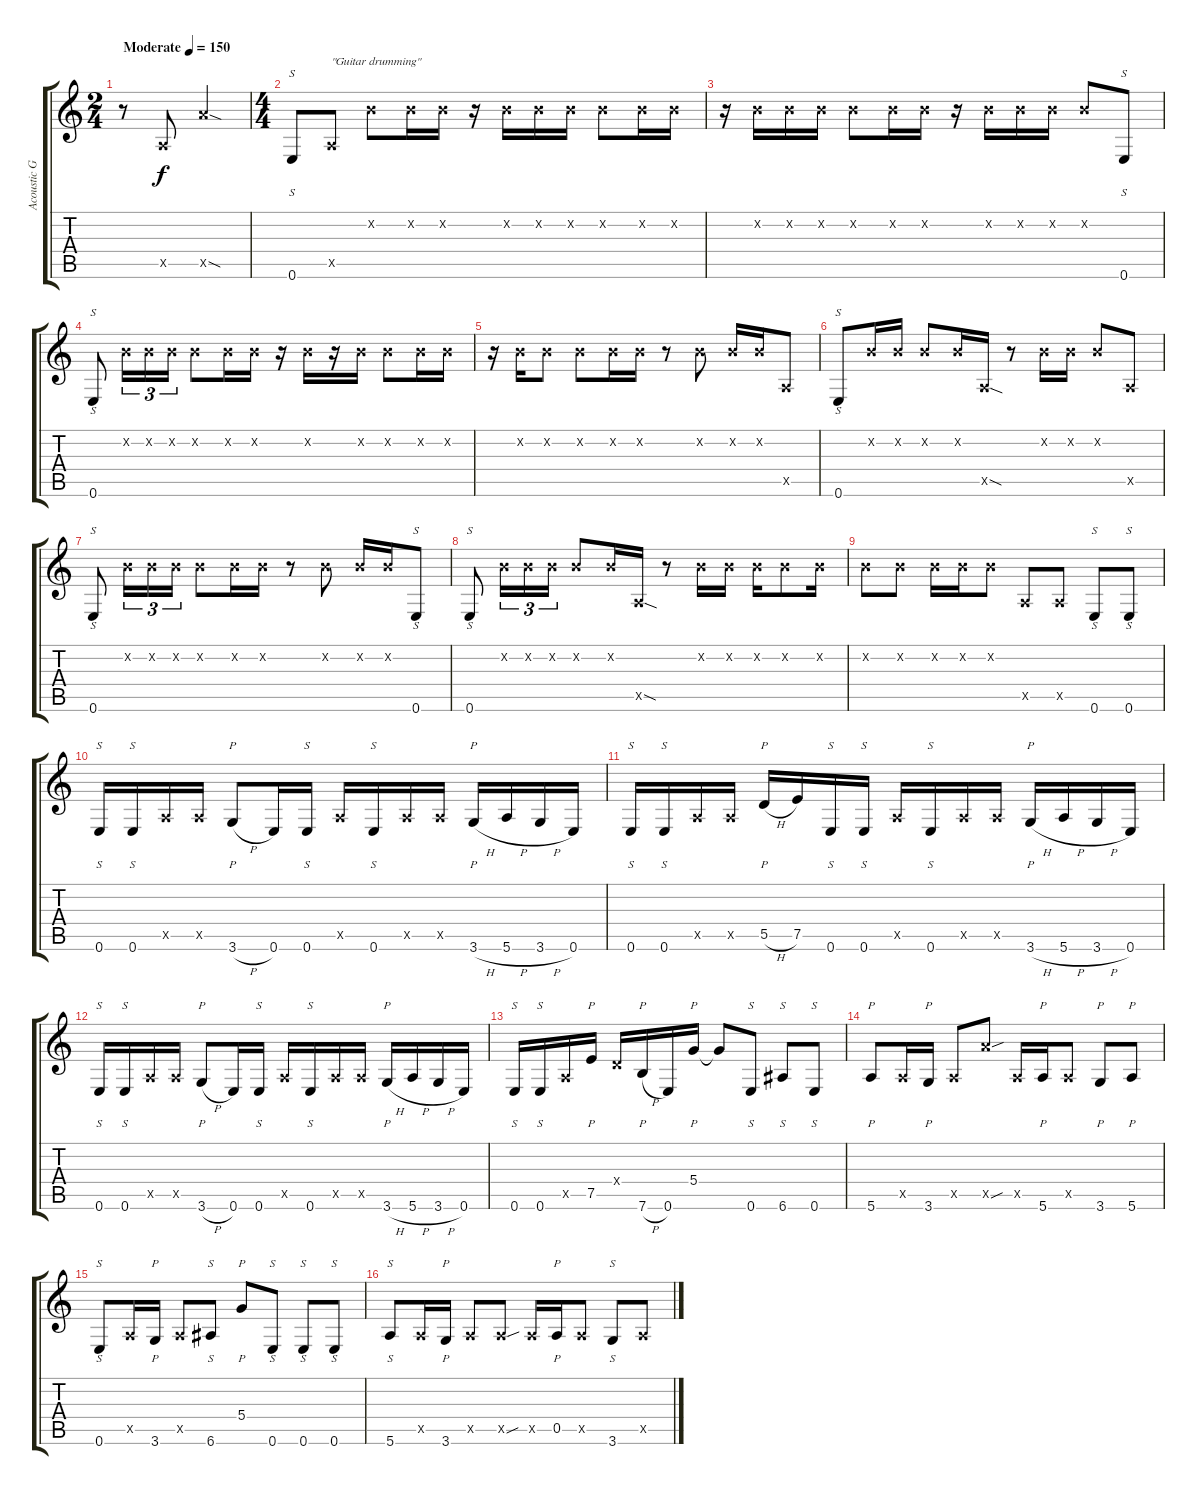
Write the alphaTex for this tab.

\track ("Acoustic Guitar" "Acoustic G") {instrument acousticguitarsteel}
\staff {score tabs}
\tuning (E4 B3 G3 D3 A2 E2) {hide}
\ts (2 4)
\tempo (150 "Moderate")
\clef g2
\ks c
r.8{dy f instrument acousticguitarsteel} 0.5{x}.8 12.5{sod x}.4 |
\ts (4 4)
0.6.8{s} 0.5{x}.8{txt "\"Guitar drumming\""} 0.2{x}.8 0.2{x}.16 0.2{x}.16 r.16 0.2{x}.16 0.2{x}.16 0.2{x}.16 0.2{x}.8 0.2{x}.16 0.2{x}.16 |
r.16 0.2{x}.16 0.2{x}.16 0.2{x}.16 0.2{x}.8 0.2{x}.16 0.2{x}.16 r.16 0.2{x}.16 0.2{x}.16 0.2{x}.16 0.2{x}.8 0.6.8{s} |
0.6.8{s} 0.2{x}.16{tu (3 2)} 0.2{x}.16{tu (3 2)} 0.2{x}.16{tu (3 2)} 0.2{x}.8 0.2{x}.16 0.2{x}.16 r.16 0.2{x}.16 r.16 0.2{x}.16 0.2{x}.8 0.2{x}.16 0.2{x}.16 |
r.16 0.2{x}.16 0.2{x}.8 0.2{x}.8 0.2{x}.16 0.2{x}.16 r.8 0.2{x}.8 0.2{x}.16 0.2{x}.16 0.5{x}.8 |
0.6.8{s} 0.2{x}.16 0.2{x}.16 0.2{x}.8 0.2{x}.16 0.5{sod x}.16 r.8 0.2{x}.16 0.2{x}.16 0.2{x}.8 0.5{x}.8 |
0.6.8{s} 0.2{x}.16{tu (3 2)} 0.2{x}.16{tu (3 2)} 0.2{x}.16{tu (3 2)} 0.2{x}.8 0.2{x}.16 0.2{x}.16 r.8 0.2{x}.8 0.2{x}.16 0.2{x}.16 0.6.8{s} |
0.6.8{s} 0.2{x}.16{tu (3 2)} 0.2{x}.16{tu (3 2)} 0.2{x}.16{tu (3 2)} 0.2{x}.8 0.2{x}.16 0.5{sod x}.16 r.8 0.2{x}.16 0.2{x}.16 0.2{x}.16 0.2{x}.8 0.2{x}.16 |
0.2{x}.8 0.2{x}.8 0.2{x}.16 0.2{x}.16 0.2{x}.8 0.5{x}.8 0.5{x}.8 0.6.8{s} 0.6.8{s} |
0.6.16{s} 0.6.16{s} 0.5{x}.16 0.5{x}.16 3.6{h}.8{p} 0.6.16 0.6.16{s} 0.5{x}.16 0.6.16{s} 0.5{x}.16 0.5{x}.16 3.6{h}.16{p} 5.6{h}.16 3.6{h}.16 0.6.16 |
0.6.16{s} 0.6.16{s} 0.5{x}.16 0.5{x}.16 5.5{h}.16{p} 7.5.16 0.6.16{s} 0.6.16{s} 0.5{x}.16 0.6.16{s} 0.5{x}.16 0.5{x}.16 3.6{h}.16{p} 5.6{h}.16 3.6{h}.16 0.6.16 |
0.6.16{s} 0.6.16{s} 0.5{x}.16 0.5{x}.16 3.6{h}.8{p} 0.6.16 0.6.16{s} 0.5{x}.16 0.6.16{s} 0.5{x}.16 0.5{x}.16 3.6{h}.16{p} 5.6{h}.16 3.6{h}.16 0.6.16 |
0.6.16{s} 0.6.16{s} 0.5{x}.16 7.5.16{p} 0.4{x}.16 7.6{h}.16{p} 0.6.16 5.4.16{p} 5.4{t}.8 0.6.8{s} 6.6.8{s} 0.6.8{s} |
5.6.8{p} 0.5{x}.16 3.6.16{p} 0.5{x}.8 12.5{sou x}.8 0.5{x}.16 5.6.16{p} 0.5{x}.8 3.6.8{p} 5.6.8{p} |
0.6.8{s} 0.5{x}.16 3.6.16{p} 0.5{x}.8 6.6.8{s} 5.4.8{p} 0.6.8{s} 0.6.8{s} 0.6.8{s} |
5.6.8{s} 0.5{x}.16 3.6.16{p} 0.5{x}.8 0.5{sou x}.8 0.5{x}.16 0.5.16{p} 0.5{x}.8 3.6.8{s} 0.5{x}.8
